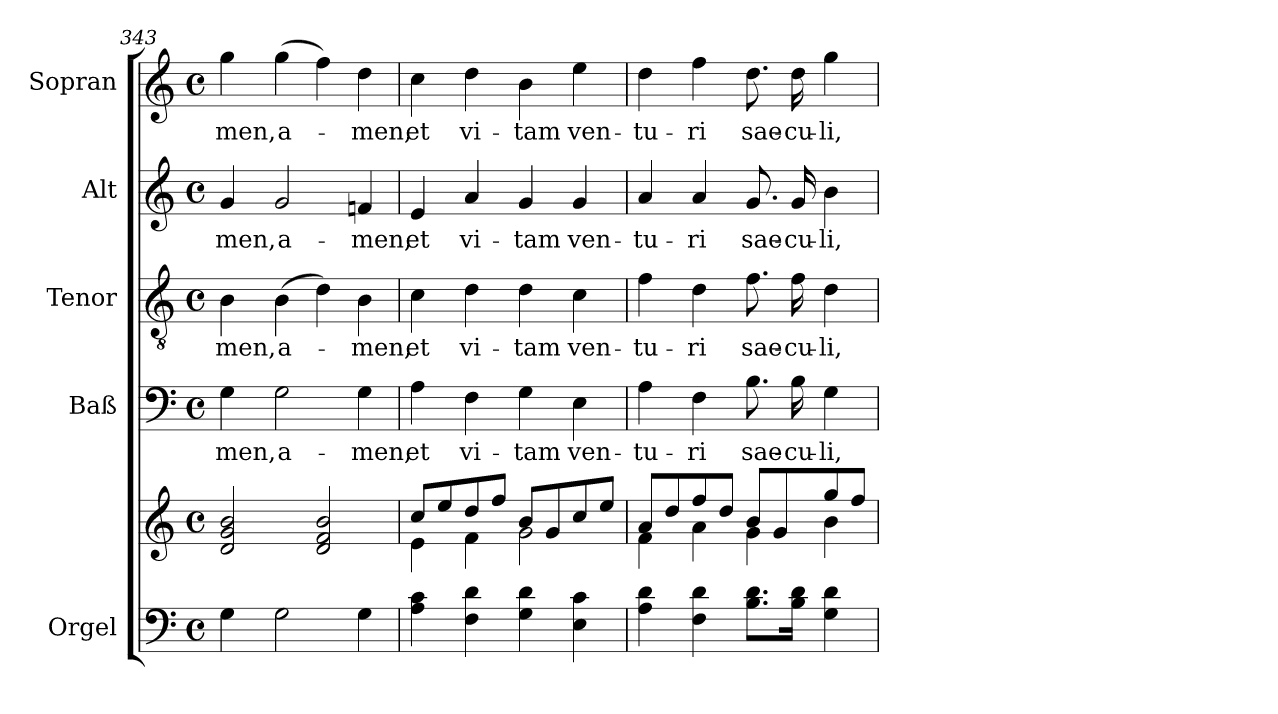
**kern	**kern	**kern	**text	**kern	**text	**kern	**text	**kern	**text
*part5	*part5	*part4	*part4	*part3	*part3	*part2	*part2	*part1	*part1
*staff6	*staff5	*staff4	*staff4	*staff3	*staff3	*staff2	*staff2	*staff1	*staff1
*I"Orgel	*	*I"Baß	*	*I"Tenor	*	*I"Alt	*	*I"Sopran	*
!!LO:LB:g=z
*clefF4	*clefG2	*clefF4	*	*clefGv2	*	*clefG2	*	*clefG2	*
*k[]	*k[]	*k[]	*	*k[]	*	*k[]	*	*k[]	*
*C:	*C:	*C:	*	*C:	*	*C:	*	*C:	*
*M4/4	*M4/4	*M4/4	*	*M4/4	*	*M4/4	*	*M4/4	*
*met(c)	*met(c)	*met(c)	*	*met(c)	*	*met(c)	*	*met(c)	*
=343	=343	=343	=343	=343	=343	=343	=343	=343	=343
!	!	!	!LO:LY:b	!	!LO:LY:b	!	!LO:LY:b	!	!LO:LY:b
4G\	2d/ 2g/ 2b/	4G\	-men,	4B\	-men,	4g/	-men,	4gg\	-men,
!	!	!	!LO:LY:b	!	!LO:LY:b	!	!LO:LY:b	!	!LO:LY:b
2G\	.	2G\	a-	(>4B\	a-	2g/	a-	(>4gg\	a-
.	2d/ 2f/ 2b/	.	.	4d\)	.	.	.	4ff\)	.
!	!	!	!LO:LY:b	!	!LO:LY:b	!	!LO:LY:b	!	!LO:LY:b
4G\	.	4G\	-men,	4B\	-men,	4fn/	-men,	4dd\	-men,
=344	=344	=344	=344	=344	=344	=344	=344	=344	=344
*	*^	*	*	*	*	*	*	*	*
!	!	!	!	!LO:LY:b	!	!LO:LY:b	!	!LO:LY:b	!	!LO:LY:b
4A\ 4c\	8cc/L	4e\	4A\	et	4c\	et	4e/	et	4cc\	et
.	8ee/	.	.	.	.	.	.	.	.	.
!	!	!	!	!LO:LY:b	!	!LO:LY:b	!	!LO:LY:b	!	!LO:LY:b
4F\ 4d\	8dd/	4f\	4F\	vi-	4d\	vi-	4a/	vi-	4dd\	vi-
.	8ff/J	.	.	.	.	.	.	.	.	.
!	!	!	!	!LO:LY:b	!	!LO:LY:b	!	!LO:LY:b	!	!LO:LY:b
4G\ 4d\	8b/L	2g\	4G\	-tam	4d\	-tam	4g/	-tam	4b\	-tam
.	8g/	.	.	.	.	.	.	.	.	.
!	!	!	!	!LO:LY:b	!	!LO:LY:b	!	!LO:LY:b	!	!LO:LY:b
4E\ 4c\	8cc/	.	4E\	ven-	4c\	ven-	4g/	ven-	4ee\	ven-
.	8ee/J	.	.	.	.	.	.	.	.	.
=345	=345	=345	=345	=345	=345	=345	=345	=345	=345	=345
!	!	!	!	!LO:LY:b	!	!LO:LY:b	!	!LO:LY:b	!	!LO:LY:b
4A\ 4d\	8a/L	4f\	4A\	-tu-	4f\	-tu-	4a/	-tu-	4dd\	-tu-
.	8dd/	.	.	.	.	.	.	.	.	.
!	!	!	!	!LO:LY:b	!	!LO:LY:b	!	!LO:LY:b	!	!LO:LY:b
4F\ 4d\	8ff/	4a\	4F\	-ri	4d\	-ri	4a/	-ri	4ff\	-ri
.	8dd/J	.	.	.	.	.	.	.	.	.
!	!	!	!	!LO:LY:b	!	!LO:LY:b	!	!LO:LY:b	!	!LO:LY:b
8.B\ 8.d\L	8b/L	4g\	8.B\	sae-	8.f\	sae-	8.g/	sae-	8.dd\	sae-
.	8g/	.	.	.	.	.	.	.	.	.
!	!	!	!	!LO:LY:b	!	!LO:LY:b	!	!LO:LY:b	!	!LO:LY:b
16B\ 16d\Jk	.	.	16B\	-cu-	16f\	-cu-	16g/	-cu-	16dd\	-cu-
!	!	!	!	!LO:LY:b	!	!LO:LY:b	!	!LO:LY:b	!	!LO:LY:b
4G\ 4d\	8gg/	4b\	4G\	-li,	4d\	-li,	4b\	-li,	4gg\	-li,
.	8ff/J	.	.	.	.	.	.	.	.	.
*	*v	*v	*	*	*	*	*	*	*	*
=	=	=	=	=	=	=	=	=	=
*-	*-	*-	*-	*-	*-	*-	*-	*-	*-
